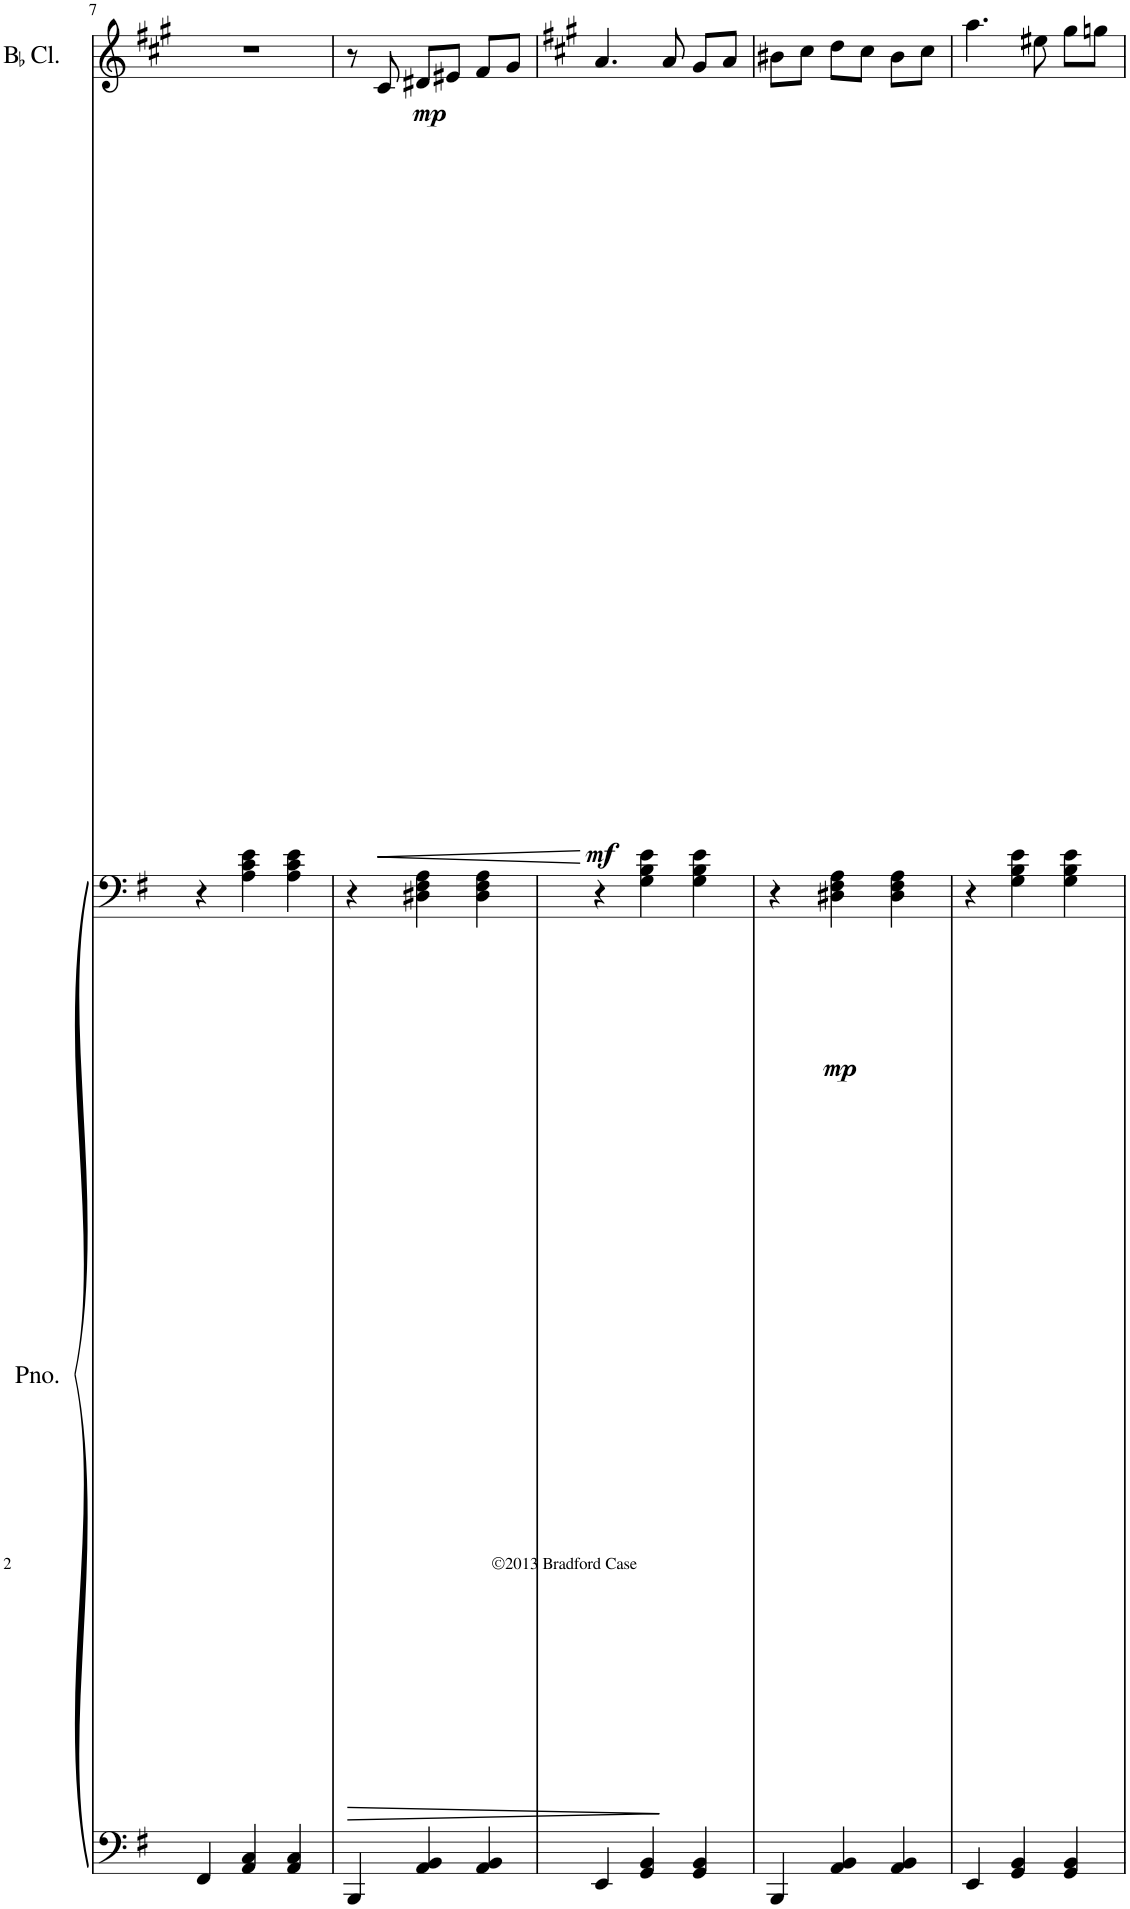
**kern	**kern	**dynam	**kern	**dynam
*part2	*part2	*part2	*part1	*part1
*staff3	*staff2	*staff2/3	*staff1	*staff1
*I"Piano	*	*	*I"BaccidentalFlat Clarinet	*
*I'Pno.	*	*	*I'BaccidentalFlat Cl.	*
!!LO:PB:g=z
*clefF4	*clefF4	*	*clefG2	*
*	*	*	*Trd1c2	*
*k[f#]	*k[f#]	*	*k[f#c#g#]	*
*M3/4	*M3/4	*	*M3/4	*
=7	=7	=7	=7	=7
4FF#/	4r	.	2.r	.
4AA/ 4C/	4A\ 4c\ 4e\	.	.	.
4AA/ 4C/	4A\ 4c\ 4e\	.	.	.
=8	=8	=8	=8	=8
!	!	!LO:HP:b	!	!LO:DY:b
4BBB/	4r	>	8r	mp
!	!	!	!	!LO:HP:b
.	.	.	8c#/	<
4AA/ 4BB/	4D#X\ 4F#\ 4A\	.	8d#X/L	.
.	.	.	8e#X/J	.
4AA/ 4BB/	4D#\ 4F#\ 4A\	.	8f#/L	.
.	.	.	8g#/J	.
.	.	]	.	[
=9	=9	=9	=9	=9
*	*	*	*k[f#c#g#]	*
!	!	!	!	!LO:DY:b
4EE/	4r	.	4.a/	mf
4GG/ 4BB/	4G\ 4B\ 4e\	.	.	.
.	.	.	8a/	.
4GG/ 4BB/	4G\ 4B\ 4e\	.	8g#/L	.
.	.	.	8a/J	.
=10	=10	=10	=10	=10
4BBB/	4r	.	8b#X\L	.
.	.	.	8cc#\J	.
!	!	!LO:DY:b	!	!
4AA/ 4BB/	4D#X\ 4F#\ 4A\	mp	8dd\L	.
.	.	.	8cc#\J	.
4AA/ 4BB/	4D#\ 4F#\ 4A\	.	8b#\L	.
.	.	.	8cc#\J	.
=11	=11	=11	=11	=11
4EE/	4r	.	4.aa\	.
4GG/ 4BB/	4G\ 4B\ 4e\	.	.	.
.	.	.	8ee#X\	.
4GG/ 4BB/	4G\ 4B\ 4e\	.	8gg#\L	.
.	.	.	8ggn\J	.
=	=	=	=	=
*-	*-	*-	*-	*-
